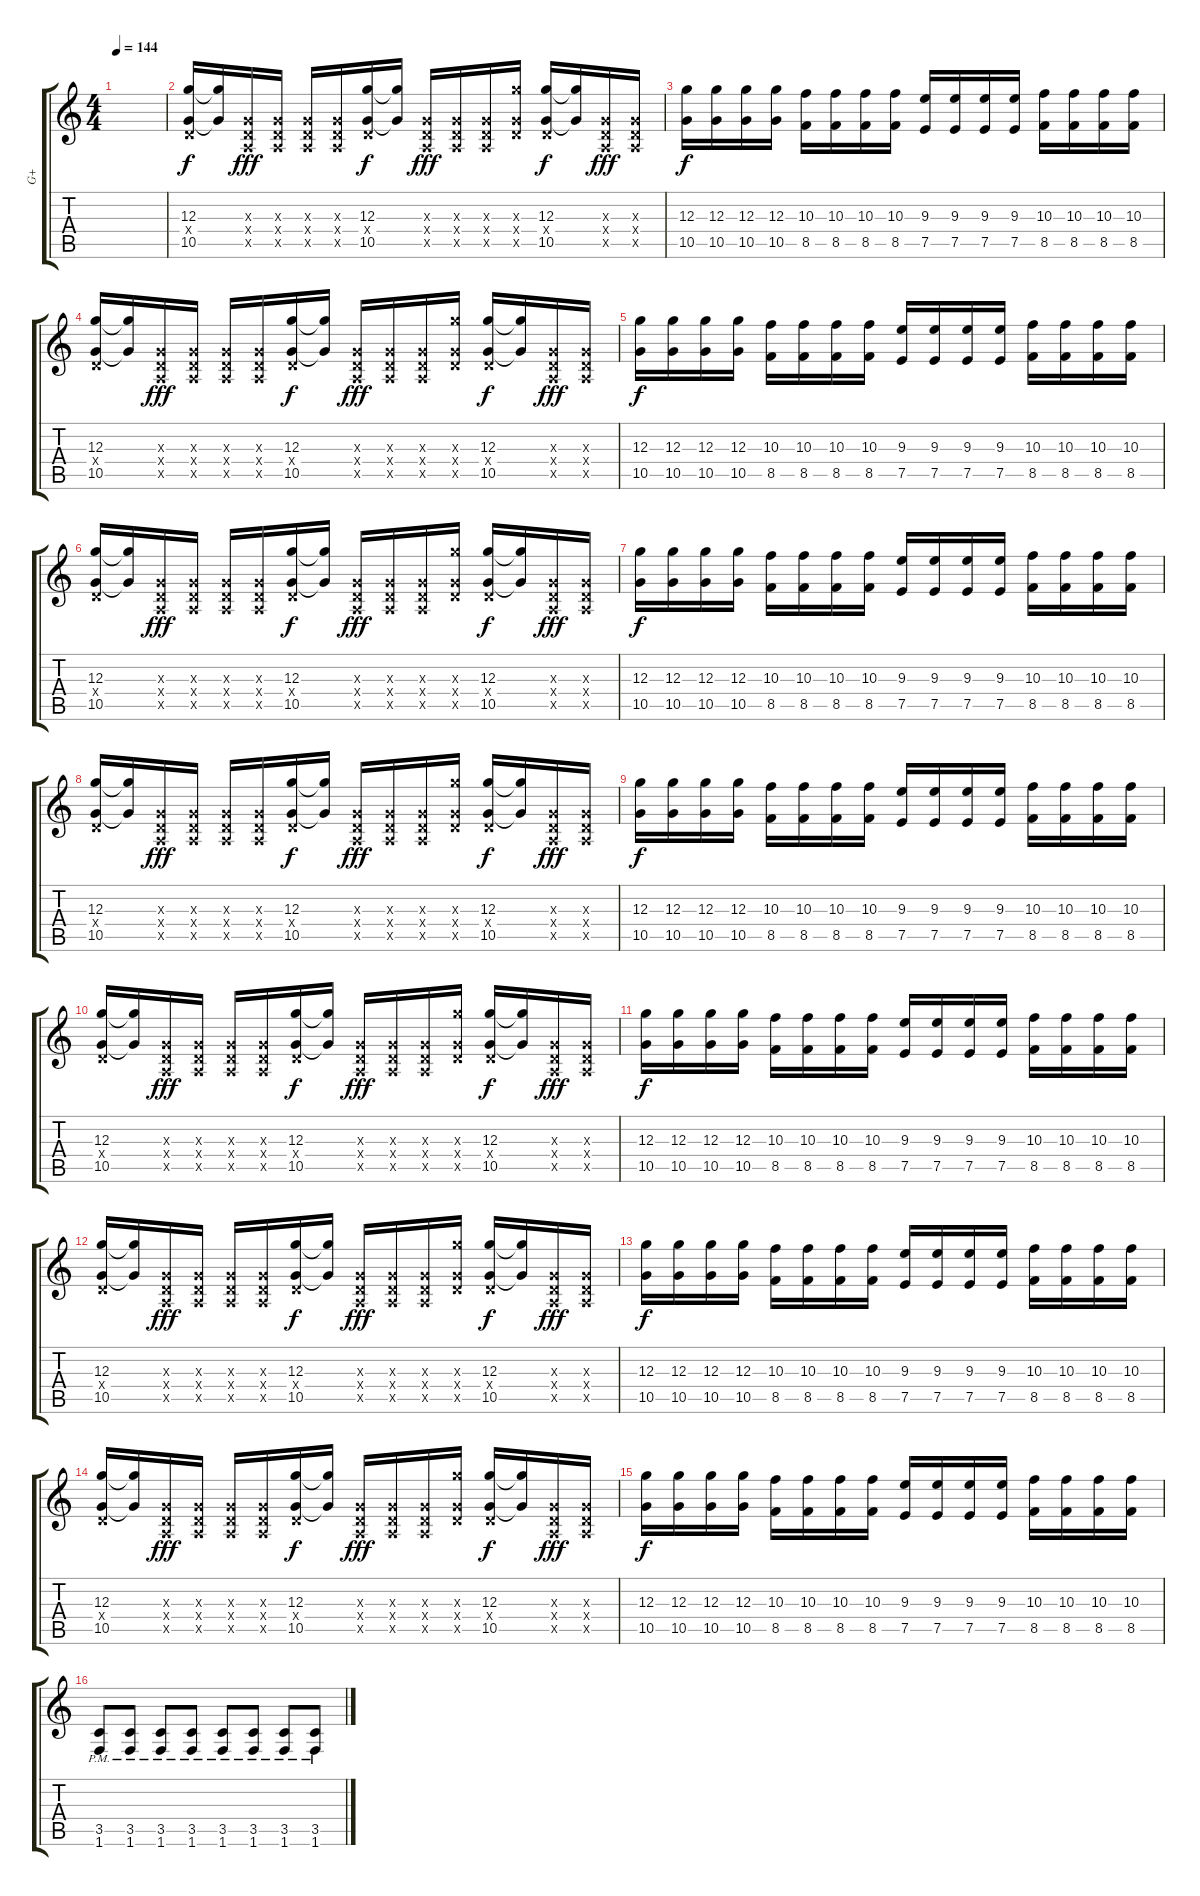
\track ("G+" "G+") {instrument overdrivenguitar}
\staff {score tabs}
\tuning (E4 B3 G3 D3 A2 E2) {hide}
\ts (4 4)
\tempo 144
\clef g2
\ks c
|
(12.3 0.4{x} 10.5).16 (12.3{t} 10.5{t}).16 (0.3{x} 0.4{x} 0.5{x}).16{dy fff} (0.3{x} 0.4{x} 0.5{x}).16 (0.3{x} 0.4{x} 0.5{x}).16 (0.3{x} 0.4{x} 0.5{x}).16 (12.3 0.4{x} 10.5).16{dy f} (12.3{t} 10.5{t}).16 (0.3{x} 0.4{x} 0.5{x}).16{dy fff} (0.3{x} 0.4{x} 0.5{x}).16 (0.3{x} 0.4{x} 0.5{x}).16 (12.3{x} 0.4{x} 10.5{x}).16 (12.3 0.4{x} 10.5).16{dy f} (12.3{t} 10.5{t}).16 (0.3{x} 0.4{x} 0.5{x}).16{dy fff} (0.3{x} 0.4{x} 0.5{x}).16 |
(12.3 10.5).16{dy f} (12.3 10.5).16 (12.3 10.5).16 (12.3 10.5).16 (10.3 8.5).16 (10.3 8.5).16 (10.3 8.5).16 (10.3 8.5).16 (9.3 7.5).16 (9.3 7.5).16 (9.3 7.5).16 (9.3 7.5).16 (10.3 8.5).16 (10.3 8.5).16 (10.3 8.5).16 (10.3 8.5).16 |
(12.3 0.4{x} 10.5).16 (12.3{t} 10.5{t}).16 (0.3{x} 0.4{x} 0.5{x}).16{dy fff} (0.3{x} 0.4{x} 0.5{x}).16 (0.3{x} 0.4{x} 0.5{x}).16 (0.3{x} 0.4{x} 0.5{x}).16 (12.3 0.4{x} 10.5).16{dy f} (12.3{t} 10.5{t}).16 (0.3{x} 0.4{x} 0.5{x}).16{dy fff} (0.3{x} 0.4{x} 0.5{x}).16 (0.3{x} 0.4{x} 0.5{x}).16 (12.3{x} 0.4{x} 10.5{x}).16 (12.3 0.4{x} 10.5).16{dy f} (12.3{t} 10.5{t}).16 (0.3{x} 0.4{x} 0.5{x}).16{dy fff} (0.3{x} 0.4{x} 0.5{x}).16 |
(12.3 10.5).16{dy f} (12.3 10.5).16 (12.3 10.5).16 (12.3 10.5).16 (10.3 8.5).16 (10.3 8.5).16 (10.3 8.5).16 (10.3 8.5).16 (9.3 7.5).16 (9.3 7.5).16 (9.3 7.5).16 (9.3 7.5).16 (10.3 8.5).16 (10.3 8.5).16 (10.3 8.5).16 (10.3 8.5).16 |
(12.3 0.4{x} 10.5).16 (12.3{t} 10.5{t}).16 (0.3{x} 0.4{x} 0.5{x}).16{dy fff} (0.3{x} 0.4{x} 0.5{x}).16 (0.3{x} 0.4{x} 0.5{x}).16 (0.3{x} 0.4{x} 0.5{x}).16 (12.3 0.4{x} 10.5).16{dy f} (12.3{t} 10.5{t}).16 (0.3{x} 0.4{x} 0.5{x}).16{dy fff} (0.3{x} 0.4{x} 0.5{x}).16 (0.3{x} 0.4{x} 0.5{x}).16 (12.3{x} 0.4{x} 10.5{x}).16 (12.3 0.4{x} 10.5).16{dy f} (12.3{t} 10.5{t}).16 (0.3{x} 0.4{x} 0.5{x}).16{dy fff} (0.3{x} 0.4{x} 0.5{x}).16 |
(12.3 10.5).16{dy f} (12.3 10.5).16 (12.3 10.5).16 (12.3 10.5).16 (10.3 8.5).16 (10.3 8.5).16 (10.3 8.5).16 (10.3 8.5).16 (9.3 7.5).16 (9.3 7.5).16 (9.3 7.5).16 (9.3 7.5).16 (10.3 8.5).16 (10.3 8.5).16 (10.3 8.5).16 (10.3 8.5).16 |
(12.3 0.4{x} 10.5).16 (12.3{t} 10.5{t}).16 (0.3{x} 0.4{x} 0.5{x}).16{dy fff} (0.3{x} 0.4{x} 0.5{x}).16 (0.3{x} 0.4{x} 0.5{x}).16 (0.3{x} 0.4{x} 0.5{x}).16 (12.3 0.4{x} 10.5).16{dy f} (12.3{t} 10.5{t}).16 (0.3{x} 0.4{x} 0.5{x}).16{dy fff} (0.3{x} 0.4{x} 0.5{x}).16 (0.3{x} 0.4{x} 0.5{x}).16 (12.3{x} 0.4{x} 10.5{x}).16 (12.3 0.4{x} 10.5).16{dy f} (12.3{t} 10.5{t}).16 (0.3{x} 0.4{x} 0.5{x}).16{dy fff} (0.3{x} 0.4{x} 0.5{x}).16 |
(12.3 10.5).16{dy f} (12.3 10.5).16 (12.3 10.5).16 (12.3 10.5).16 (10.3 8.5).16 (10.3 8.5).16 (10.3 8.5).16 (10.3 8.5).16 (9.3 7.5).16 (9.3 7.5).16 (9.3 7.5).16 (9.3 7.5).16 (10.3 8.5).16 (10.3 8.5).16 (10.3 8.5).16 (10.3 8.5).16 |
(12.3 0.4{x} 10.5).16 (12.3{t} 10.5{t}).16 (0.3{x} 0.4{x} 0.5{x}).16{dy fff} (0.3{x} 0.4{x} 0.5{x}).16 (0.3{x} 0.4{x} 0.5{x}).16 (0.3{x} 0.4{x} 0.5{x}).16 (12.3 0.4{x} 10.5).16{dy f} (12.3{t} 10.5{t}).16 (0.3{x} 0.4{x} 0.5{x}).16{dy fff} (0.3{x} 0.4{x} 0.5{x}).16 (0.3{x} 0.4{x} 0.5{x}).16 (12.3{x} 0.4{x} 10.5{x}).16 (12.3 0.4{x} 10.5).16{dy f} (12.3{t} 10.5{t}).16 (0.3{x} 0.4{x} 0.5{x}).16{dy fff} (0.3{x} 0.4{x} 0.5{x}).16 |
(12.3 10.5).16{dy f} (12.3 10.5).16 (12.3 10.5).16 (12.3 10.5).16 (10.3 8.5).16 (10.3 8.5).16 (10.3 8.5).16 (10.3 8.5).16 (9.3 7.5).16 (9.3 7.5).16 (9.3 7.5).16 (9.3 7.5).16 (10.3 8.5).16 (10.3 8.5).16 (10.3 8.5).16 (10.3 8.5).16 |
(12.3 0.4{x} 10.5).16 (12.3{t} 10.5{t}).16 (0.3{x} 0.4{x} 0.5{x}).16{dy fff} (0.3{x} 0.4{x} 0.5{x}).16 (0.3{x} 0.4{x} 0.5{x}).16 (0.3{x} 0.4{x} 0.5{x}).16 (12.3 0.4{x} 10.5).16{dy f} (12.3{t} 10.5{t}).16 (0.3{x} 0.4{x} 0.5{x}).16{dy fff} (0.3{x} 0.4{x} 0.5{x}).16 (0.3{x} 0.4{x} 0.5{x}).16 (12.3{x} 0.4{x} 10.5{x}).16 (12.3 0.4{x} 10.5).16{dy f} (12.3{t} 10.5{t}).16 (0.3{x} 0.4{x} 0.5{x}).16{dy fff} (0.3{x} 0.4{x} 0.5{x}).16 |
(12.3 10.5).16{dy f} (12.3 10.5).16 (12.3 10.5).16 (12.3 10.5).16 (10.3 8.5).16 (10.3 8.5).16 (10.3 8.5).16 (10.3 8.5).16 (9.3 7.5).16 (9.3 7.5).16 (9.3 7.5).16 (9.3 7.5).16 (10.3 8.5).16 (10.3 8.5).16 (10.3 8.5).16 (10.3 8.5).16 |
(12.3 0.4{x} 10.5).16 (12.3{t} 10.5{t}).16 (0.3{x} 0.4{x} 0.5{x}).16{dy fff} (0.3{x} 0.4{x} 0.5{x}).16 (0.3{x} 0.4{x} 0.5{x}).16 (0.3{x} 0.4{x} 0.5{x}).16 (12.3 0.4{x} 10.5).16{dy f} (12.3{t} 10.5{t}).16 (0.3{x} 0.4{x} 0.5{x}).16{dy fff} (0.3{x} 0.4{x} 0.5{x}).16 (0.3{x} 0.4{x} 0.5{x}).16 (12.3{x} 0.4{x} 10.5{x}).16 (12.3 0.4{x} 10.5).16{dy f} (12.3{t} 10.5{t}).16 (0.3{x} 0.4{x} 0.5{x}).16{dy fff} (0.3{x} 0.4{x} 0.5{x}).16 |
(12.3 10.5).16{dy f} (12.3 10.5).16 (12.3 10.5).16 (12.3 10.5).16 (10.3 8.5).16 (10.3 8.5).16 (10.3 8.5).16 (10.3 8.5).16 (9.3 7.5).16 (9.3 7.5).16 (9.3 7.5).16 (9.3 7.5).16 (10.3 8.5).16 (10.3 8.5).16 (10.3 8.5).16 (10.3 8.5).16 |
(3.5{pm} 1.6{pm}).8 (3.5{pm} 1.6{pm}).8 (3.5{pm} 1.6{pm}).8 (3.5{pm} 1.6{pm}).8 (3.5{pm} 1.6{pm}).8 (3.5{pm} 1.6{pm}).8 (3.5{pm} 1.6{pm}).8 (3.5{pm} 1.6{pm}).8
